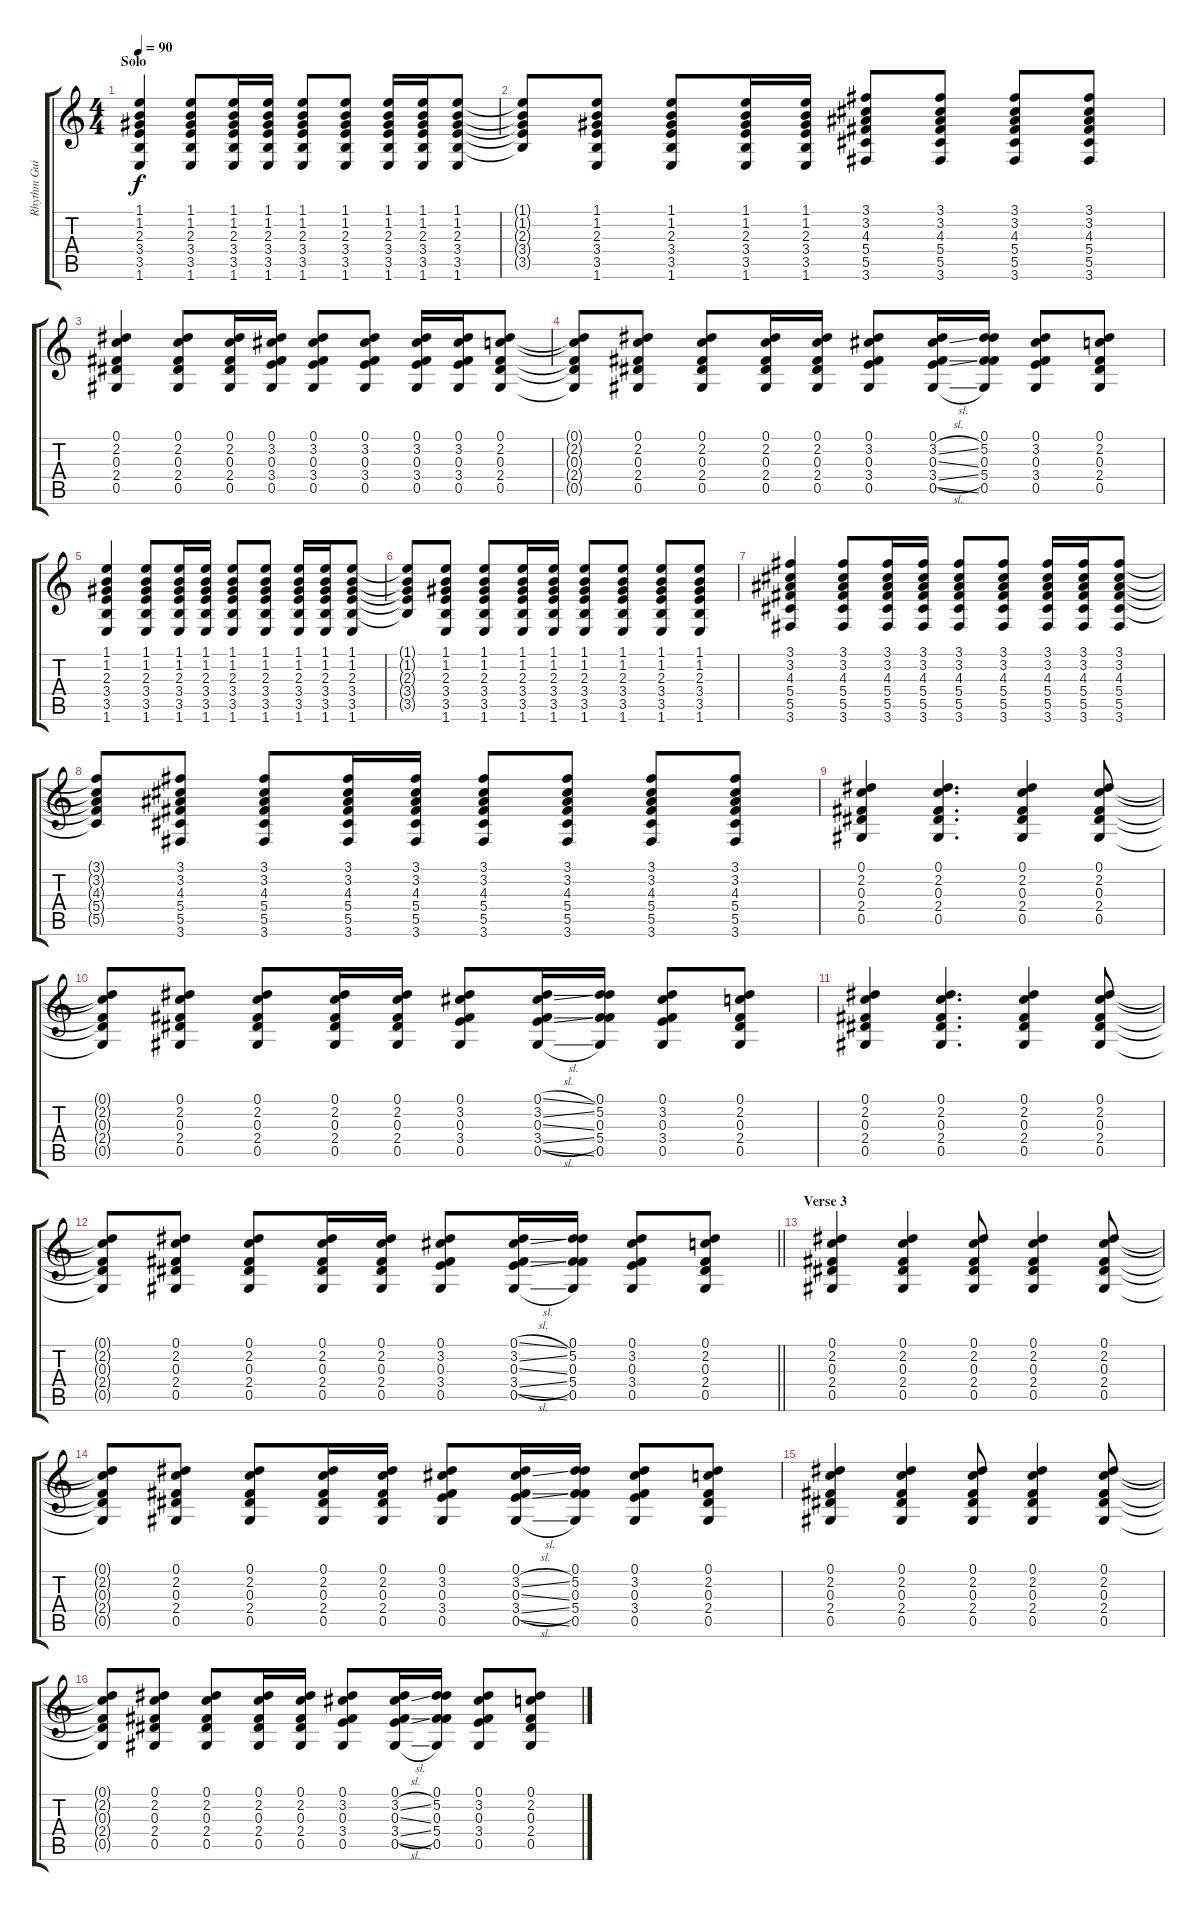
\track ("Rhythm Guitar" "Rhythm Gui") {instrument acousticguitarsteel}
\staff {score tabs}
\tuning (Eb4 Bb3 Gb3 Db3 Ab2 Eb2) {hide}
\ts (4 4)
\section ("" "Solo")
\tempo 90
\clef g2
\ks c
(1.1 1.2 2.3 3.4 3.5 1.6).4{dy f} (1.1 1.2 2.3 3.4 3.5 1.6).8 (1.1 1.2 2.3 3.4 3.5 1.6).16 (1.1 1.2 2.3 3.4 3.5 1.6).16 (1.1 1.2 2.3 3.4 3.5 1.6).8 (1.1 1.2 2.3 3.4 3.5 1.6).8 (1.1 1.2 2.3 3.4 3.5 1.6).16 (1.1 1.2 2.3 3.4 3.5 1.6).16 (1.1 1.2 2.3 3.4 3.5 1.6).8 |
(1.1{t} 1.2{t} 2.3{t} 3.4{t} 3.5{t}).8 (1.1 1.2 2.3 3.4 3.5 1.6).8 (1.1 1.2 2.3 3.4 3.5 1.6).8 (1.1 1.2 2.3 3.4 3.5 1.6).16 (1.1 1.2 2.3 3.4 3.5 1.6).16 (3.1 3.2 4.3 5.4 5.5 3.6).8 (3.1 3.2 4.3 5.4 5.5 3.6).8 (3.1 3.2 4.3 5.4 5.5 3.6).8 (3.1 3.2 4.3 5.4 5.5 3.6).8 |
(0.1 2.2 0.3 2.4 0.5).4 (0.1 2.2 0.3 2.4 0.5).8 (0.1 2.2 0.3 2.4 0.5).16 (0.1 3.2 0.3 3.4 0.5).16 (0.1 3.2 0.3 3.4 0.5).8 (0.1 3.2 0.3 3.4 0.5).8 (0.1 3.2 0.3 3.4 0.5).16 (0.1 3.2 0.3 3.4 0.5).16 (0.1 2.2 0.3 2.4 0.5).8 |
(0.1{t} 2.2{t} 0.3{t} 2.4{t} 0.5{t}).8 (0.1 2.2 0.3 2.4 0.5).8 (0.1 2.2 0.3 2.4 0.5).8 (0.1 2.2 0.3 2.4 0.5).16 (0.1 2.2 0.3 2.4 0.5).16 (0.1 3.2 0.3 3.4 0.5).8 (0.1 3.2{sl} 0.3{sl} 3.4{sl} 0.5{sl}).16 (0.1 5.2 0.3 5.4 0.5).16 (0.1 3.2 0.3 3.4 0.5).8 (0.1 2.2 0.3 2.4 0.5).8 |
(1.1 1.2 2.3 3.4 3.5 1.6).4 (1.1 1.2 2.3 3.4 3.5 1.6).8 (1.1 1.2 2.3 3.4 3.5 1.6).16 (1.1 1.2 2.3 3.4 3.5 1.6).16 (1.1 1.2 2.3 3.4 3.5 1.6).8 (1.1 1.2 2.3 3.4 3.5 1.6).8 (1.1 1.2 2.3 3.4 3.5 1.6).16 (1.1 1.2 2.3 3.4 3.5 1.6).16 (1.1 1.2 2.3 3.4 3.5 1.6).8 |
(1.1{t} 1.2{t} 2.3{t} 3.4{t} 3.5{t}).8 (1.1 1.2 2.3 3.4 3.5 1.6).8 (1.1 1.2 2.3 3.4 3.5 1.6).8 (1.1 1.2 2.3 3.4 3.5 1.6).16 (1.1 1.2 2.3 3.4 3.5 1.6).16 (1.1 1.2 2.3 3.4 3.5 1.6).8 (1.1 1.2 2.3 3.4 3.5 1.6).8 (1.1 1.2 2.3 3.4 3.5 1.6).8 (1.1 1.2 2.3 3.4 3.5 1.6).8 |
(3.1 3.2 4.3 5.4 5.5 3.6).4 (3.1 3.2 4.3 5.4 5.5 3.6).8 (3.1 3.2 4.3 5.4 5.5 3.6).16 (3.1 3.2 4.3 5.4 5.5 3.6).16 (3.1 3.2 4.3 5.4 5.5 3.6).8 (3.1 3.2 4.3 5.4 5.5 3.6).8 (3.1 3.2 4.3 5.4 5.5 3.6).16 (3.1 3.2 4.3 5.4 5.5 3.6).16 (3.1 3.2 4.3 5.4 5.5 3.6).8 |
(3.1{t} 3.2{t} 4.3{t} 5.4{t} 5.5{t}).8 (3.1 3.2 4.3 5.4 5.5 3.6).8 (3.1 3.2 4.3 5.4 5.5 3.6).8 (3.1 3.2 4.3 5.4 5.5 3.6).16 (3.1 3.2 4.3 5.4 5.5 3.6).16 (3.1 3.2 4.3 5.4 5.5 3.6).8 (3.1 3.2 4.3 5.4 5.5 3.6).8 (3.1 3.2 4.3 5.4 5.5 3.6).8 (3.1 3.2 4.3 5.4 5.5 3.6).8 |
(0.1 2.2 0.3 2.4 0.5).4 (0.1 2.2 0.3 2.4 0.5).4{d} (0.1 2.2 0.3 2.4 0.5).4 (0.1 2.2 0.3 2.4 0.5).8 |
(0.1{t} 2.2{t} 0.3{t} 2.4{t} 0.5{t}).8 (0.1 2.2 0.3 2.4 0.5).8 (0.1 2.2 0.3 2.4 0.5).8 (0.1 2.2 0.3 2.4 0.5).16 (0.1 2.2 0.3 2.4 0.5).16 (0.1 3.2 0.3 3.4 0.5).8 (0.1{sl} 3.2{sl} 0.3{sl} 3.4{sl} 0.5{sl}).16 (0.1 5.2 0.3 5.4 0.5).16 (0.1 3.2 0.3 3.4 0.5).8 (0.1 2.2 0.3 2.4 0.5).8 |
(0.1 2.2 0.3 2.4 0.5).4 (0.1 2.2 0.3 2.4 0.5).4{d} (0.1 2.2 0.3 2.4 0.5).4 (0.1 2.2 0.3 2.4 0.5).8 |
\barLineRight lightlight
(0.1{t} 2.2{t} 0.3{t} 2.4{t} 0.5{t}).8 (0.1 2.2 0.3 2.4 0.5).8 (0.1 2.2 0.3 2.4 0.5).8 (0.1 2.2 0.3 2.4 0.5).16 (0.1 2.2 0.3 2.4 0.5).16 (0.1 3.2 0.3 3.4 0.5).8 (0.1{sl} 3.2{sl} 0.3{sl} 3.4{sl} 0.5{sl}).16 (0.1 5.2 0.3 5.4 0.5).16 (0.1 3.2 0.3 3.4 0.5).8 (0.1 2.2 0.3 2.4 0.5).8 |
\section ("" "Verse 3")
(0.1 2.2 0.3 2.4 0.5).4 (0.1 2.2 0.3 2.4 0.5).4 (0.1 2.2 0.3 2.4 0.5).8 (0.1 2.2 0.3 2.4 0.5).4 (0.1 2.2 0.3 2.4 0.5).8 |
(0.1{t} 2.2{t} 0.3{t} 2.4{t} 0.5{t}).8 (0.1 2.2 0.3 2.4 0.5).8 (0.1 2.2 0.3 2.4 0.5).8 (0.1 2.2 0.3 2.4 0.5).16 (0.1 2.2 0.3 2.4 0.5).16 (0.1 3.2 0.3 3.4 0.5).8 (0.1 3.2{sl} 0.3{sl} 3.4{sl} 0.5{sl}).16 (0.1 5.2 0.3 5.4 0.5).16 (0.1 3.2 0.3 3.4 0.5).8 (0.1 2.2 0.3 2.4 0.5).8 |
(0.1 2.2 0.3 2.4 0.5).4 (0.1 2.2 0.3 2.4 0.5).4 (0.1 2.2 0.3 2.4 0.5).8 (0.1 2.2 0.3 2.4 0.5).4 (0.1 2.2 0.3 2.4 0.5).8 |
(0.1{t} 2.2{t} 0.3{t} 2.4{t} 0.5{t}).8 (0.1 2.2 0.3 2.4 0.5).8 (0.1 2.2 0.3 2.4 0.5).8 (0.1 2.2 0.3 2.4 0.5).16 (0.1 2.2 0.3 2.4 0.5).16 (0.1 3.2 0.3 3.4 0.5).8 (0.1 3.2{sl} 0.3{sl} 3.4{sl} 0.5{sl}).16 (0.1 5.2 0.3 5.4 0.5).16 (0.1 3.2 0.3 3.4 0.5).8 (0.1 2.2 0.3 2.4 0.5).8
